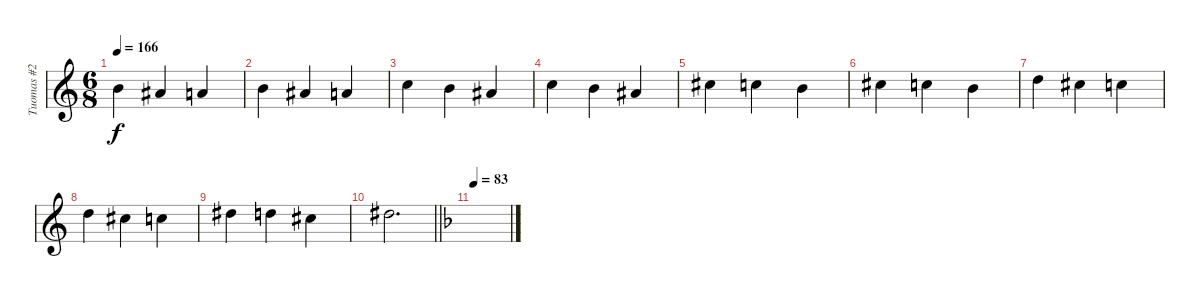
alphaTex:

\track ("Tuomas #2" "Tuomas #2") {instrument stringensemble1}
\staff {score}
\tuning (E4 B3 G3 D3 A2 E2 B1) {hide}
\ts (6 8)
\tempo 166
\clef g2
\ks c
12.2.4{dy f} 11.2.4 10.2.4 |
12.2.4 11.2.4 10.2.4 |
13.2.4 12.2.4 11.2.4 |
13.2.4 12.2.4 11.2.4 |
14.2.4 13.2.4 12.2.4 |
14.2.4 13.2.4 12.2.4 |
15.2.4 14.2.4 13.2.4 |
15.2.4 14.2.4 13.2.4 |
16.2.4 15.2.4 14.2.4 |
\barLineRight lightlight
16.2.2{d} |
\section ("" "")
\tempo 83
\ks f
